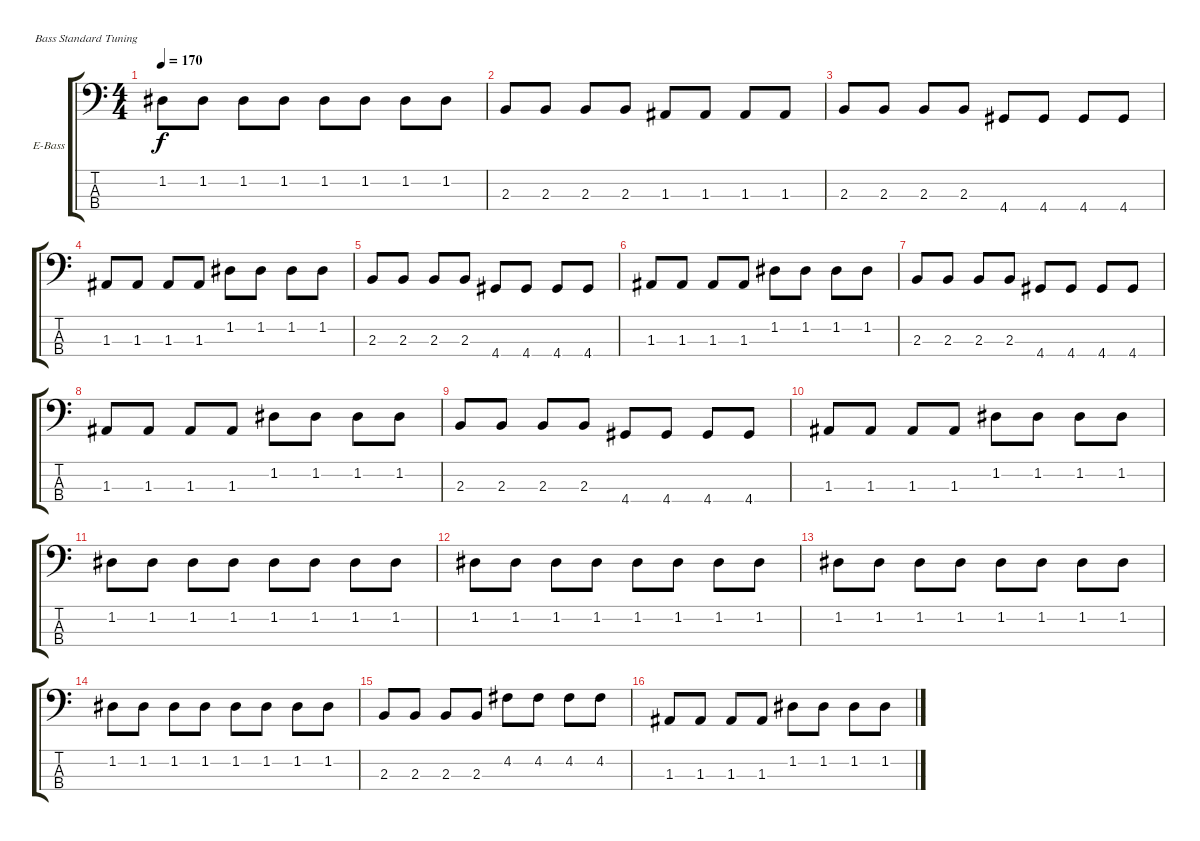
\defaultSystemsLayout 4
\bracketExtendMode groupsimilarinstruments
\firstSystemTrackNameOrientation horizontal
\otherSystemsTrackNameOrientation horizontal
\track ("Басуха" "E-Bass") {instrument electricbassfinger}
\staff {score tabs}
\tuning (G2 D2 A1 E1)
\ts (4 4)
\tempo 170
\clef f4
\ks c
1.2.8{dy f} 1.2.8 1.2.8 1.2.8 1.2.8 1.2.8 1.2.8 1.2.8 |
2.3.8 2.3.8 2.3.8 2.3.8 1.3.8 1.3.8 1.3.8 1.3.8 |
2.3.8 2.3.8 2.3.8 2.3.8 4.4.8 4.4.8 4.4.8 4.4.8 |
1.3.8 1.3.8 1.3.8 1.3.8 1.2.8 1.2.8 1.2.8 1.2.8 |
2.3.8 2.3.8 2.3.8 2.3.8 4.4.8 4.4.8 4.4.8 4.4.8 |
1.3.8 1.3.8 1.3.8 1.3.8 1.2.8 1.2.8 1.2.8 1.2.8 |
2.3.8 2.3.8 2.3.8 2.3.8 4.4.8 4.4.8 4.4.8 4.4.8 |
1.3.8 1.3.8 1.3.8 1.3.8 1.2.8 1.2.8 1.2.8 1.2.8 |
2.3.8 2.3.8 2.3.8 2.3.8 4.4.8 4.4.8 4.4.8 4.4.8 |
1.3.8 1.3.8 1.3.8 1.3.8 1.2.8 1.2.8 1.2.8 1.2.8 |
1.2.8 1.2.8 1.2.8 1.2.8 1.2.8 1.2.8 1.2.8 1.2.8 |
1.2.8 1.2.8 1.2.8 1.2.8 1.2.8 1.2.8 1.2.8 1.2.8 |
1.2.8 1.2.8 1.2.8 1.2.8 1.2.8 1.2.8 1.2.8 1.2.8 |
1.2.8 1.2.8 1.2.8 1.2.8 1.2.8 1.2.8 1.2.8 1.2.8 |
2.3.8 2.3.8 2.3.8 2.3.8 4.2.8 4.2.8 4.2.8 4.2.8 |
1.3.8 1.3.8 1.3.8 1.3.8 1.2.8 1.2.8 1.2.8 1.2.8
